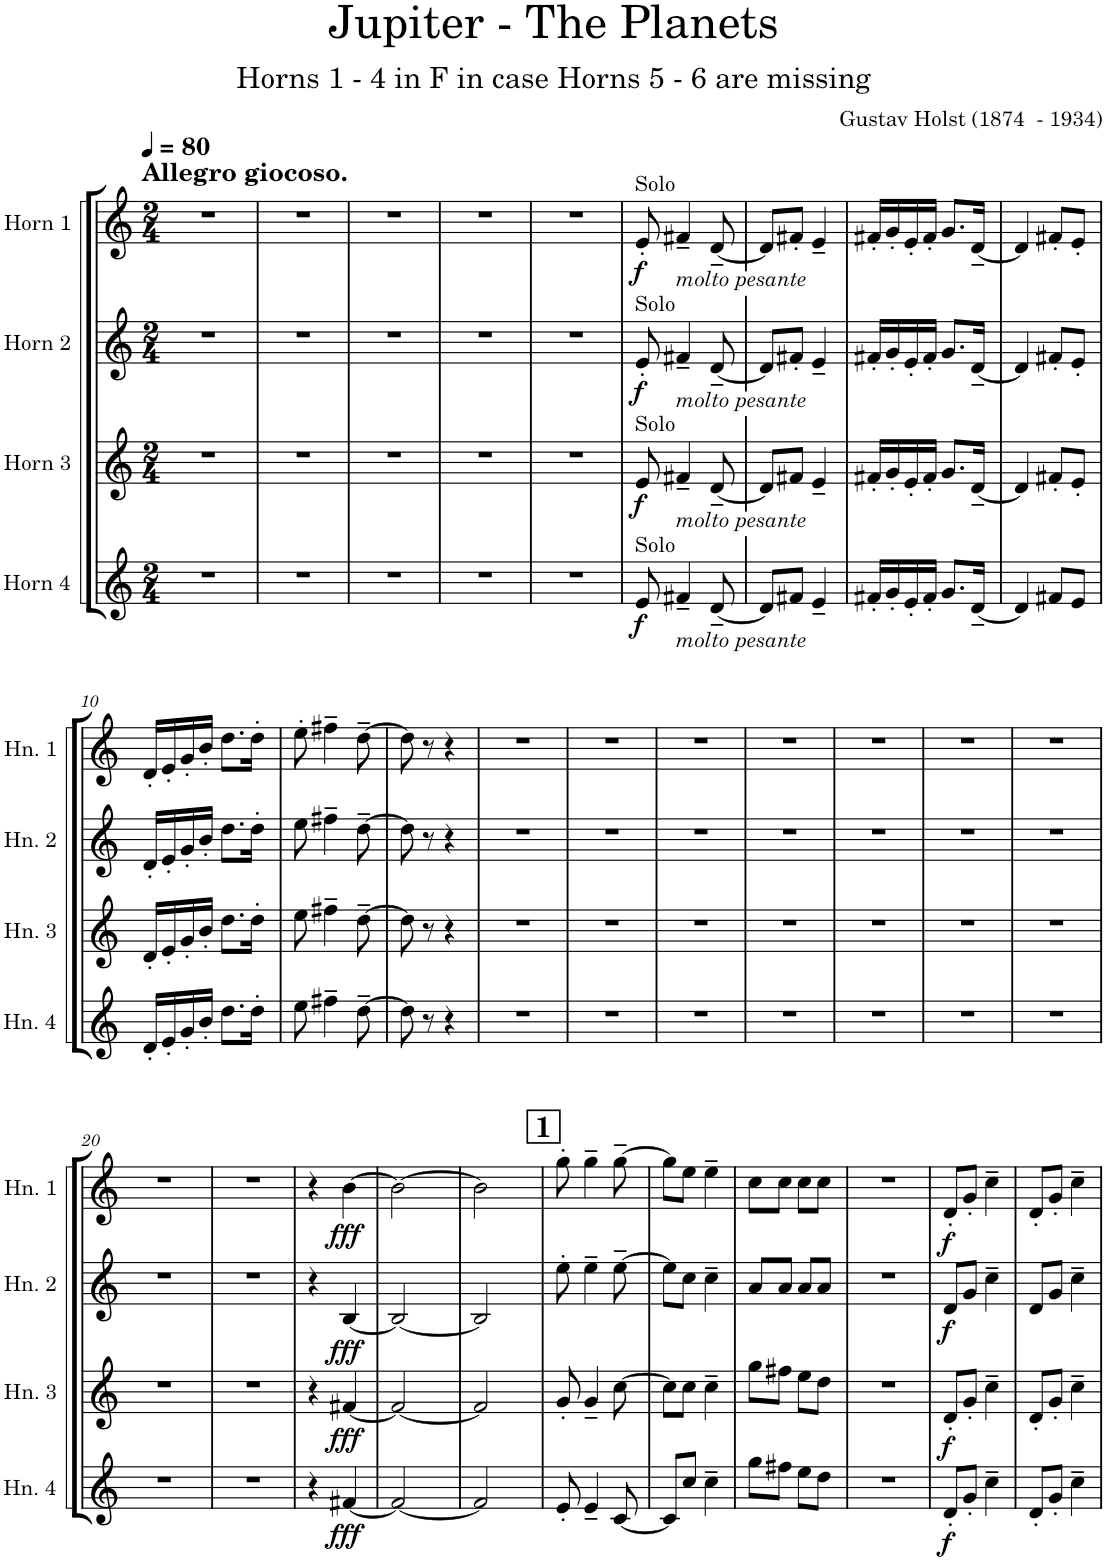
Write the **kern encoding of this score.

**kern	**dynam	**kern	**dynam	**kern	**dynam	**kern	**dynam
*part4	*part4	*part3	*part3	*part2	*part2	*part1	*part1
*staff4	*staff4	*staff3	*staff3	*staff2	*staff2	*staff1	*staff1
*I"Horn 4	*	*I"Horn 3	*	*I"Horn 2	*	*I"Horn 1	*
*I'Hn. 4	*	*I'Hn. 3	*	*I'Hn. 2	*	*I'Hn. 1	*
*clefG2	*	*clefG2	*	*clefG2	*	*clefG2	*
*Trd4c7	*	*Trd4c7	*	*Trd4c7	*	*Trd4c7	*
*k[]	*	*k[]	*	*k[]	*	*k[]	*
*M2/4	*	*M2/4	*	*M2/4	*	*M2/4	*
*MM80	*	*MM80	*	*MM80	*	*MM80	*
=1	=1	=1	=1	=1	=1	=1	=1
!	!	!	!	!	!	!LO:TX:a:B:t=Allegro giocoso.	!
2r	.	2r	.	2r	.	2r	.
=2	=2	=2	=2	=2	=2	=2	=2
2r	.	2r	.	2r	.	2r	.
=3	=3	=3	=3	=3	=3	=3	=3
2r	.	2r	.	2r	.	2r	.
=4	=4	=4	=4	=4	=4	=4	=4
2r	.	2r	.	2r	.	2r	.
=5	=5	=5	=5	=5	=5	=5	=5
2r	.	2r	.	2r	.	2r	.
=6	=6	=6	=6	=6	=6	=6	=6
!	!	!	!	!	!	!LO:TX:a:t=Solo	!
!	!	!	!	!LO:TX:a:t=Solo	!	!	!
!	!	!LO:TX:a:t=Solo	!	!	!	!	!
!LO:TX:a:t=Solo	!	!	!	!	!	!	!
!	!LO:DY:b	!	!LO:DY:b	!	!LO:DY:b	!	!LO:DY:b
8e/	f	8e/	f	8e'/	f	8e'/	f
!	!	!	!	!	!	!LO:TX:b:i:t=molto pesante	!
!	!	!	!	!LO:TX:b:i:t=molto pesante	!	!	!
!	!	!LO:TX:b:i:t=molto pesante	!	!	!	!	!
!LO:TX:b:i:t=molto pesante	!	!	!	!	!	!	!
4f#X~/	.	4f#X~/	.	4f#X~/	.	4f#X~/	.
[8d~/	.	[8d~/	.	[8d~/	.	[8d~/	.
=7	=7	=7	=7	=7	=7	=7	=7
8d/L]	.	8d/L]	.	8d/L]	.	8d/L]	.
8f#X/J	.	8f#X/J	.	8f#X'/J	.	8f#X'/J	.
4e~/	.	4e~/	.	4e~/	.	4e~/	.
=8	=8	=8	=8	=8	=8	=8	=8
16f#X'/LL	.	16f#X'/LL	.	16f#X'/LL	.	16f#X'/LL	.
16g'/	.	16g'/	.	16g'/	.	16g'/	.
16e'/	.	16e'/	.	16e'/	.	16e'/	.
16f#'/JJ	.	16f#'/JJ	.	16f#'/JJ	.	16f#'/JJ	.
8.g/L	.	8.g/L	.	8.g/L	.	8.g/L	.
[16d~/Jk	.	[16d~/Jk	.	[16d~/Jk	.	[16d~/Jk	.
=9	=9	=9	=9	=9	=9	=9	=9
4d/]	.	4d/]	.	4d/]	.	4d/]	.
8f#X/L	.	8f#X'/L	.	8f#X'/L	.	8f#X'/L	.
8e/J	.	8e'/J	.	8e'/J	.	8e'/J	.
!!LO:LB:g=z
=10	=10	=10	=10	=10	=10	=10	=10
16d'/LL	.	16d'/LL	.	16d'/LL	.	16d'/LL	.
16e'/	.	16e'/	.	16e'/	.	16e'/	.
16g'/	.	16g'/	.	16g'/	.	16g'/	.
16b'/JJ	.	16b'/JJ	.	16b'/JJ	.	16b'/JJ	.
8.dd\L	.	8.dd\L	.	8.dd\L	.	8.dd\L	.
16dd'\Jk	.	16dd'\Jk	.	16dd'\Jk	.	16dd'\Jk	.
=11	=11	=11	=11	=11	=11	=11	=11
8ee\	.	8ee\	.	8ee\	.	8ee'\	.
4ff#X~\	.	4ff#X~\	.	4ff#X~\	.	4ff#X~\	.
[8dd~\	.	[8dd~\	.	[8dd~\	.	[8dd~\	.
=12	=12	=12	=12	=12	=12	=12	=12
8dd\]	.	8dd\]	.	8dd\]	.	8dd\]	.
8r	.	8r	.	8r	.	8r	.
4r	.	4r	.	4r	.	4r	.
=13	=13	=13	=13	=13	=13	=13	=13
2r	.	2r	.	2r	.	2r	.
=14	=14	=14	=14	=14	=14	=14	=14
2r	.	2r	.	2r	.	2r	.
=15	=15	=15	=15	=15	=15	=15	=15
2r	.	2r	.	2r	.	2r	.
=16	=16	=16	=16	=16	=16	=16	=16
2r	.	2r	.	2r	.	2r	.
=17	=17	=17	=17	=17	=17	=17	=17
2r	.	2r	.	2r	.	2r	.
=18	=18	=18	=18	=18	=18	=18	=18
2r	.	2r	.	2r	.	2r	.
=19	=19	=19	=19	=19	=19	=19	=19
2r	.	2r	.	2r	.	2r	.
!!LO:LB:g=z
=20	=20	=20	=20	=20	=20	=20	=20
2r	.	2r	.	2r	.	2r	.
=21	=21	=21	=21	=21	=21	=21	=21
2r	.	2r	.	2r	.	2r	.
=22	=22	=22	=22	=22	=22	=22	=22
4r	.	4r	.	4r	.	4r	.
!	!LO:DY:b	!	!LO:DY:b	!	!LO:DY:b	!	!LO:DY:b
[4f#X/	fff	[4f#X/	fff	[4B/	fff	[4b\	fff
=23	=23	=23	=23	=23	=23	=23	=23
2f#/_	.	2f#/_	.	2B/_	.	2b\_	.
=24	=24	=24	=24	=24	=24	=24	=24
2f#/]	.	2f#/]	.	2B/]	.	2b\]	.
!!LO:REH:place=s1:a:B:cj:fs=14:t=1
=25	=25	=25	=25	=25	=25	=25	=25
8e'/	.	8g'/	.	8ee'\	.	8gg'\	.
4e~/	.	4g~/	.	4ee~\	.	4gg~\	.
[8c/	.	[8cc\	.	[8ee~\	.	[8gg~\	.
=26	=26	=26	=26	=26	=26	=26	=26
8c/L]	.	8cc\L]	.	8ee\L]	.	8gg\L]	.
8cc/J	.	8cc\J	.	8cc\J	.	8ee\J	.
4cc~\	.	4cc~\	.	4cc~\	.	4ee~\	.
=27	=27	=27	=27	=27	=27	=27	=27
8gg\L	.	8gg\L	.	8a/L	.	8cc\L	.
8ff#X\J	.	8ff#X\J	.	8a/J	.	8cc\J	.
8ee\L	.	8ee\L	.	8a/L	.	8cc\L	.
8dd\J	.	8dd\J	.	8a/J	.	8cc\J	.
=28	=28	=28	=28	=28	=28	=28	=28
2r	.	2r	.	2r	.	2r	.
=29	=29	=29	=29	=29	=29	=29	=29
!	!LO:DY:b	!	!LO:DY:b	!	!LO:DY:b	!	!LO:DY:b
8d'/L	f	8d'/L	f	8d/L	f	8d'/L	f
8g'/J	.	8g'/J	.	8g/J	.	8g'/J	.
4cc~\	.	4cc~\	.	4cc~\	.	4cc~\	.
=30	=30	=30	=30	=30	=30	=30	=30
8d'/L	.	8d'/L	.	8d/L	.	8d'/L	.
8g'/J	.	8g'/J	.	8g/J	.	8g'/J	.
4cc~\	.	4cc~\	.	4cc~\	.	4cc~\	.
=	=	=	=	=	=	=	=
*-	*-	*-	*-	*-	*-	*-	*-
